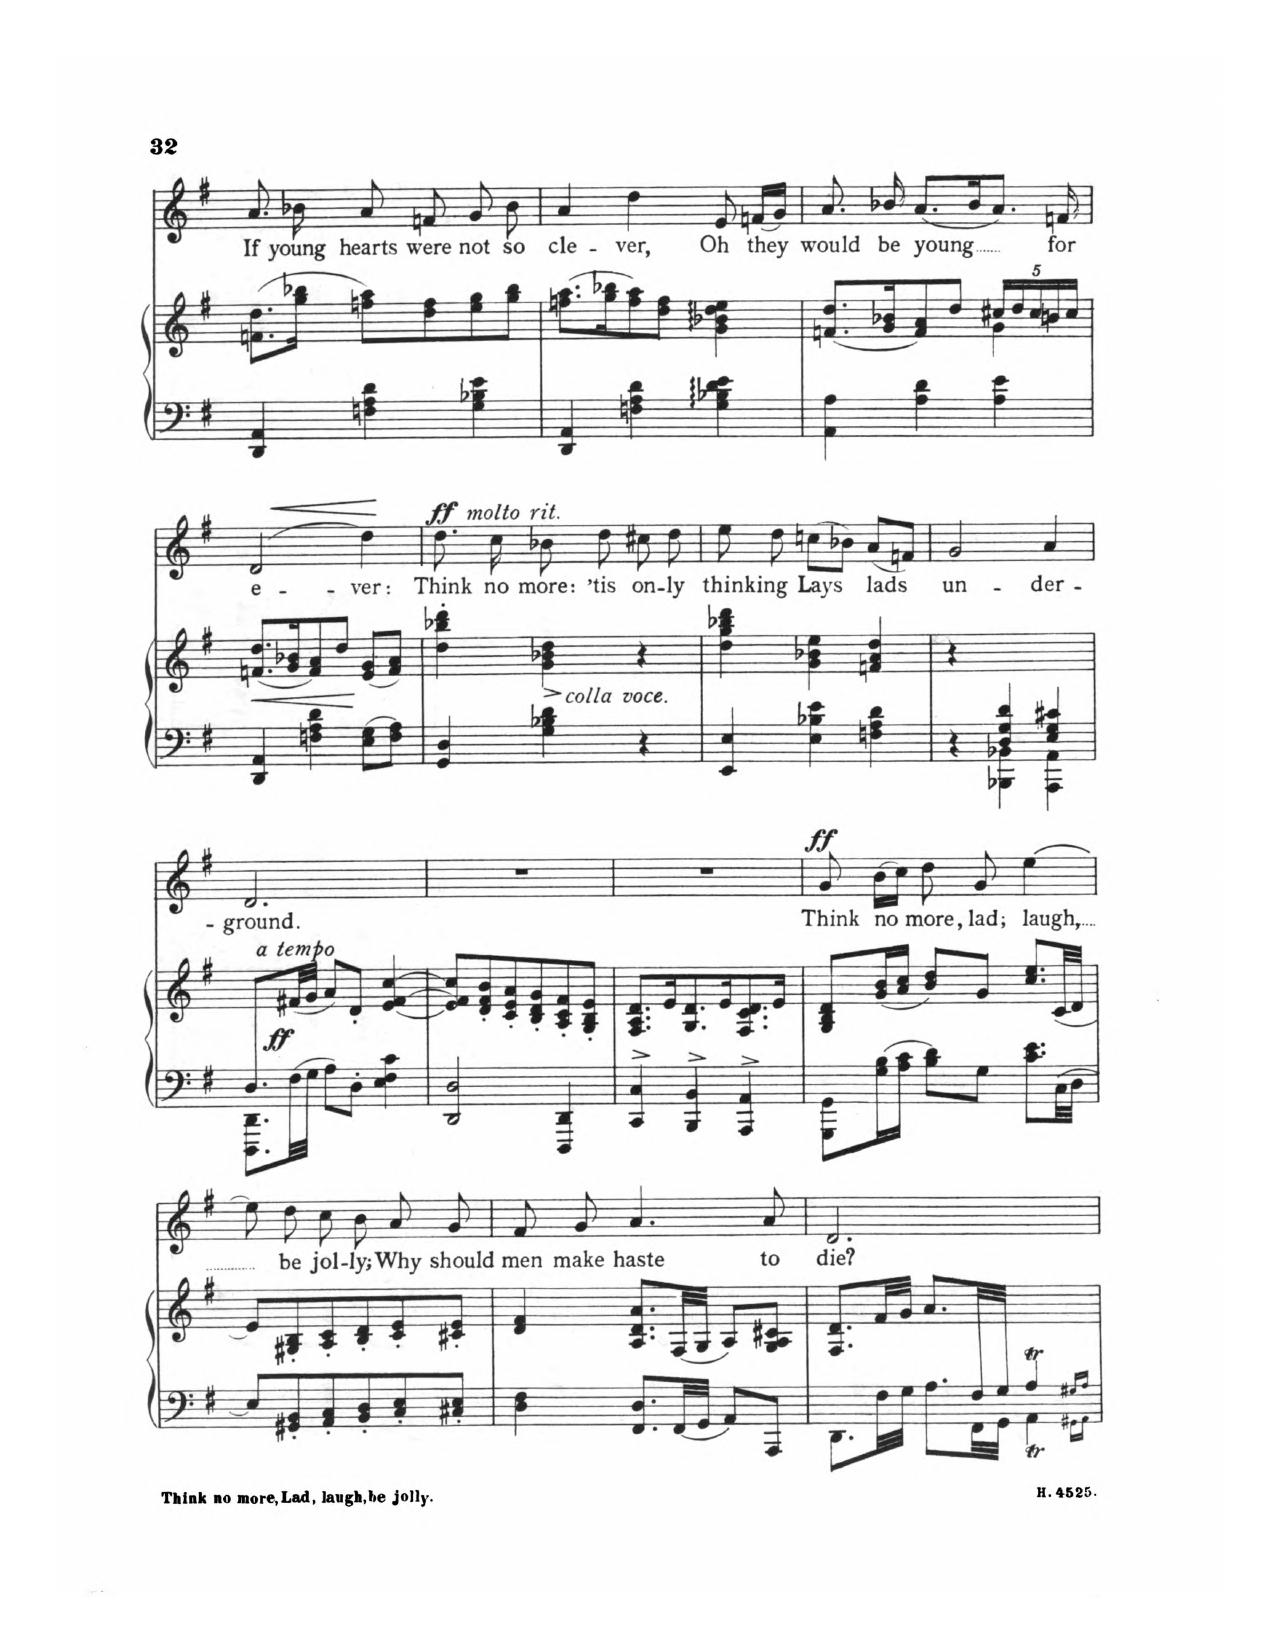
**kern	**kern	**dynam	**kern	**text	**dynam
*part2	*part2	*part2	*part1	*part1	*part1
*staff3	*staff2	*staff2/3	*staff1	*staff1	*staff1
*I"Piano	*	*	*I"Voice	*	*
*I'Pno	*	*	*	*	*
*clefF4	*clefG2	*	*clefG2	*	*
*k[f#]	*k[f#]	*	*k[f#]	*	*
*M3/4	*M3/4	*	*M3/4	*	*
=23	=23	=23	=23	=23	=23
4DD/ 4AA/	(8.fn\ 8.dd\L	.	8.a/	If	.
.	16gg\ 16bb-X\Jk	.	16b-X\	young	.
4Fn\ 4A\ 4d\	8ffn\ 8aa\L)	.	8a/	hearts	.
.	8dd\ 8ff\	.	8fn/	were	.
4G\ 4B-X\ 4e\	8ee\ 8gg\	.	8g/	not	.
.	8gg\ 8bb-\J	.	8b-\	so	.
=24	=24	=24	=24	=24	=24
4DD/ 4AA/	(8.ffn\ 8.aa\L	.	4a/	cle-	.
.	16gg\ 16bb-X\K	.	.	.	.
4Fn\ 4A\ 4d\	8ff\ 8aa\)	.	4dd\	-ver,	.
.	8dd\ 8ff\J	.	.	.	.
4G\ 4B-X\ 4d\ 4e\	4g\ 4b-X\ 4dd\ 4ee\	.	8e/	Oh,	.
.	.	.	(16fn/LL	they	.
.	.	.	16g/JJ)	.	.
=25	=25	=25	=25	=25	=25
*	*^	*	*	*	*
4AA\ 4A\	(8.fn/ 8.dd/L	2ryy	.	8.a/	would	.
.	16g/ 16b-X/K	.	.	16b-X/	be	.
4A\ 4d\	8f/ 8a/)	.	.	(8.a/L	young	.
.	8dd/J	.	.	.	.	.
.	.	.	.	16b-/K	.	.
*	*Xbrackettup	*	*	*	*	*
4A\ 4e\	20cc#X/LL	4g\	.	8.a/J)	.	.
.	20dd/	.	.	.	.	.
.	20cc#/	.	.	.	.	.
.	20bn/	.	.	.	.	.
.	.	.	.	16fn/	for	.
.	20cc#/JJ	.	.	.	.	.
*	*v	*v	*	*	*	*
=26	=26	=26	=26	=26	=26
!	!	!LO:HP:b	!	!	!LO:HP:b
4DD/ 4AA/	(8.fn/ 8.dd/L	<	(2d/	e-	<
.	16g/ 16b-X/K	.	.	.	.
4Fn\ 4A\ 4d\	8f/ 8a/)	.	.	.	.
.	8dd/J	.	.	.	.
8E\ 8G\L	(8e/ 8g/L	[	4dd\)	-ver;	.
8F\ 8A\J	8f/ 8a/J)	.	.	.	.
.	.	.	.	.	[
=27	=27	=27	=27	=27	=27
!	!	!	!LO:TX:i:t=molto rit.	!	!
!	!	!	!	!	!LO:DY:a
4GG/ 4D/	4dd\' 4bb-X\' 4ddd\'	.	8.dd\	Think	ff
.	.	.	16cc\	no	.
4G\ 4B-X\ 4d\	4g\^< 4b-X\^< 4dd\^<	.	8b-X\	more:	.
.	.	.	8dd\	’tis	.
!	!LO:TX:i:t=colla voce	!	!	!	!
4r	4r	.	8cc#X\	on-	.
.	.	.	8dd\	-ly	.
=28	=28	=28	=28	=28	=28
4EE/ 4E/	4dd\ 4gg\ 4bb-X\ 4ddd\	.	8ee\	think-	.
.	.	.	8dd\	-ing	.
4E\ 4B-X\ 4e\	4g\ 4b-X\ 4ee\	.	(8ccn\L	Lays	.
.	.	.	8b-X\J)	.	.
4Fn\ 4A\ 4d\	4fn/ 4a/ 4dd/	.	(8a/L	lads	.
.	.	.	8fn/J)	.	.
=29	=29	=29	=29	=29	=29
*^	*	*	*	*	*
4ryy	4r	4r	.	2g/	un-	.
4D/ 4G/ 4d/	4BBB-X\ 4BB-X\	2ryy	.	.	.	.
4E/ 4G/ 4c#X/	4AAA\ 4AA\	.	.	4a/	-der-	.
=30	=30	=30	=30	=30	=30	=30
!	!	!LO:TX:i:t=a tempo	!	!	!	!
8.D/L	8.DDD\ 8.DD\L	8.ryy	.	2.d/	-- ground.	.
!	!	!	!LO:DY:b	!	!	!
2ryy	32F#X\LL	(<32f#X/LL	ff	.	.	.
.	32G\JJJ	32g/JJJ	.	.	.	.
.	8A\L	8a/L)	.	.	.	.
.	8D'\J	8e'/J	.	.	.	.
.	4E\ 4F#\ 4c\	[4e/ [4f#/ [4cc/	.	.	.	.
16ryy	.	.	.	.	.	.
*v	*v	*	*	*	*	*
=31	=31	=31	=31	=31	=31
2DD/ 2D/	8e/] 8f#/] 8cc/]L	.	2.r	.	.
.	8d/' 8f#/' 8b/'	.	.	.	.
.	8c/' 8e/' 8a/'	.	.	.	.
.	8B/' 8d/' 8g/'	.	.	.	.
4DDD/ 4DD/	8A/' 8c/' 8f#/'	.	.	.	.
.	8G/' 8B/' 8e/'J	.	.	.	.
=32	=32	=32	=32	=32	=32
4CC/^> 4C/^>	8.F#/ 8.A/ 8.d/L	.	2.r	.	.
.	16e/K	.	.	.	.
4BBB/^> 4BB/^>	8.G/ 8.d/	.	.	.	.
.	16e/K	.	.	.	.
4AAA/^> 4AA/^>	8.F#/ 8.c/ 8.d/	.	.	.	.
.	16e/Jk	.	.	.	.
=33	=33	=33	=33	=33	=33
!	!	!	!	!	!LO:DY:a
8GGG\ 8GG\L	8G/ 8B/ 8d/L	.	8d/	Think	ff
16G\ 16B\L	(<16g/ 16b/L	.	(16b\LL	no	.
16A\ 16c\JJ	16a/ 16cc/JJ	.	16cc\JJ)	.	.
8B\ 8d\L	8b/ 8dd/L)	.	8dd\	more,	.
8G\J	8g/J	.	8g/	lad;	.
8.c\ 8.e\L	8.cc/ 8.ee/L	.	[4ee\	laugh,	.
32C\LL	(32c/LL	.	.	.	.
32D\JJJ	32d/JJJ	.	.	.	.
=34	=34	=34	=34	=34	=34
8E/L	8e/L)	.	8ee\]	.	.
8GG#X/' 8BB/'	8G#X/' 8B/'	.	8dd\	be	.
8AA/' 8C/'	8A/' 8c/'	.	8cc\	jol-	.
8BB/' 8D/'	8B/' 8d/'	.	8b\	-ly;	.
8C/' 8E/'	8c/' 8e/'	.	8a/	Why	.
8C#X/' 8E/'J	8c#X/' 8e/'J	.	8g/	should	.
=35	=35	=35	=35	=35	=35
4D\ 4F#\	4d/ 4f#/	.	8f#/	men	.
.	.	.	8g/	make	.
8.FF#/ 8.D/L	8.A/ 8.d/ 8.a/L	.	4.a/	haste	.
32FF#/LL	(32F#/LL	.	.	.	.
32GG/JJJ	32G/JJJ	.	.	.	.
8AA/L	8A/L)	.	.	.	.
8AAA/J	8G/ 8A/ 8c#X/J	.	8a/	to	.
=36	=36	=36	=36	=36	=36
*^	*	*	*	*	*
4..ryy	8.DD\L	8.F#/ 8.d/L	.	2.d/	die?	.
.	32F#\LL	32f#/LL	.	.	.	.
.	32G\JJJ	32g/JJJ	.	.	.	.
.	8.A\L	8.a/L	.	.	.	.
32F#/LL	32FF#\LL	4ryy	.	.	.	.
32G/JJJ	32GG\JJJ	.	.	.	.	.
4AT/	4AAT\	.	.	.	.	.
.	.	16ryy	.	.	.	.
16qG#X/LL	16qGG#X\LL	.	.	.	.	.
16qA/JJ	16qAA\JJ	.	.	.	.	.
*v	*v	*	*	*	*	*
=	=	=	=	=	=
*-	*-	*-	*-	*-	*-
